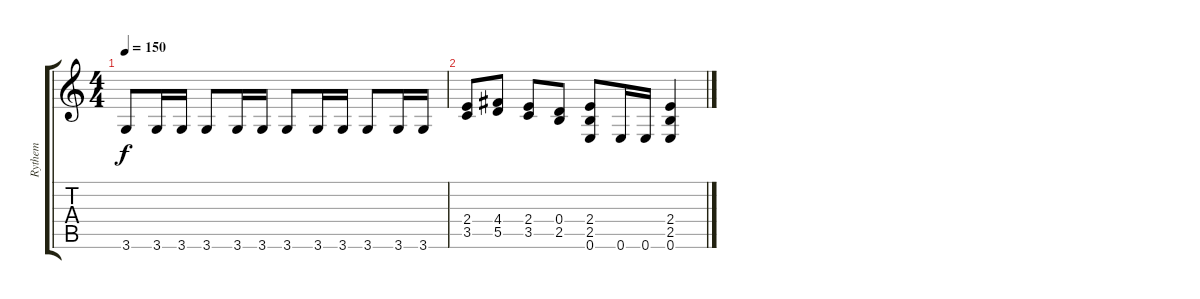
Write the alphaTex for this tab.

\track ("Rythem" "Rythem") {instrument distortionguitar}
\staff {score tabs}
\tuning (E4 B3 G3 D3 A2 E2) {hide}
\ts (4 4)
\tempo 150
\clef g2
\ks c
3.6.8{dy f} 3.6.16 3.6.16 3.6.8 3.6.16 3.6.16 3.6.8 3.6.16 3.6.16 3.6.8 3.6.16 3.6.16 |
(2.4 3.5).8 (4.4 5.5).8 (2.4 3.5).8 (0.4 2.5).8 (2.4 2.5 0.6).8 0.6.16 0.6.16 (2.4 2.5 0.6).4
